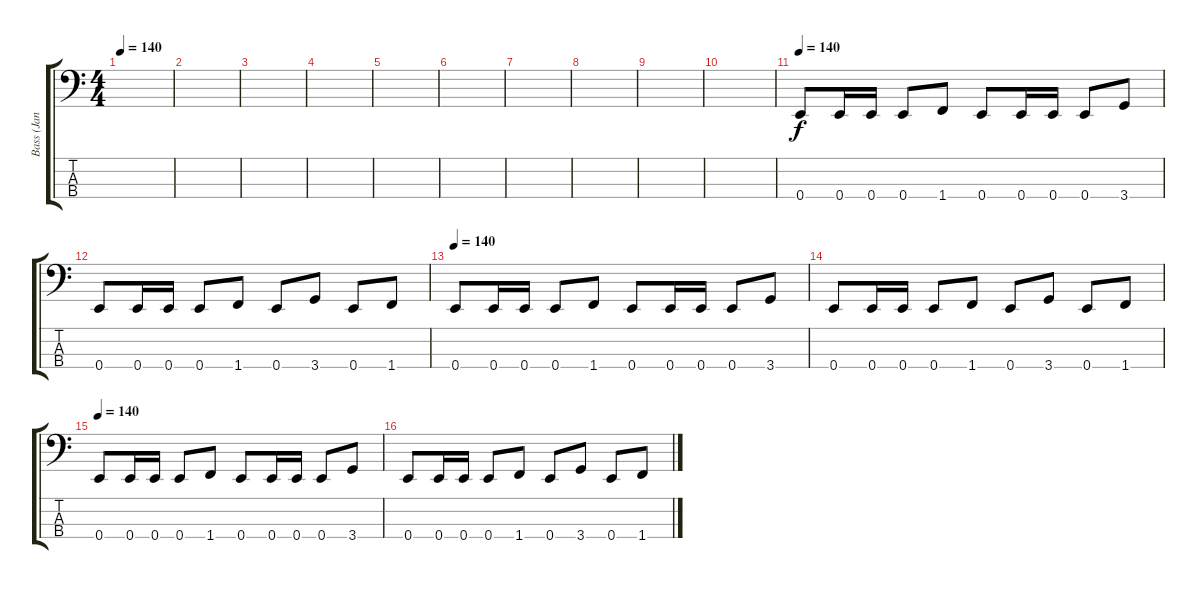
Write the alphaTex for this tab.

\track ("Bass (Jan Kazda)" "Bass (Jan ") {instrument electricbasspick}
\staff {score tabs}
\tuning (G2 D2 A1 E1) {hide}
\ts (4 4)
\tempo 140
\tempo 120
\tempo 140
\clef f4
\ks c
|
|
|
|
|
|
|
|
|
|
\tempo 140
0.4.8 0.4.16 0.4.16 0.4.8 1.4.8 0.4.8 0.4.16 0.4.16 0.4.8 3.4.8 |
0.4.8 0.4.16 0.4.16 0.4.8 1.4.8 0.4.8 3.4.8 0.4.8 1.4.8 |
\tempo 140
0.4.8 0.4.16 0.4.16 0.4.8 1.4.8 0.4.8 0.4.16 0.4.16 0.4.8 3.4.8 |
0.4.8 0.4.16 0.4.16 0.4.8 1.4.8 0.4.8 3.4.8 0.4.8 1.4.8 |
\tempo 140
0.4.8 0.4.16 0.4.16 0.4.8 1.4.8 0.4.8 0.4.16 0.4.16 0.4.8 3.4.8 |
0.4.8 0.4.16 0.4.16 0.4.8 1.4.8 0.4.8 3.4.8 0.4.8 1.4.8
